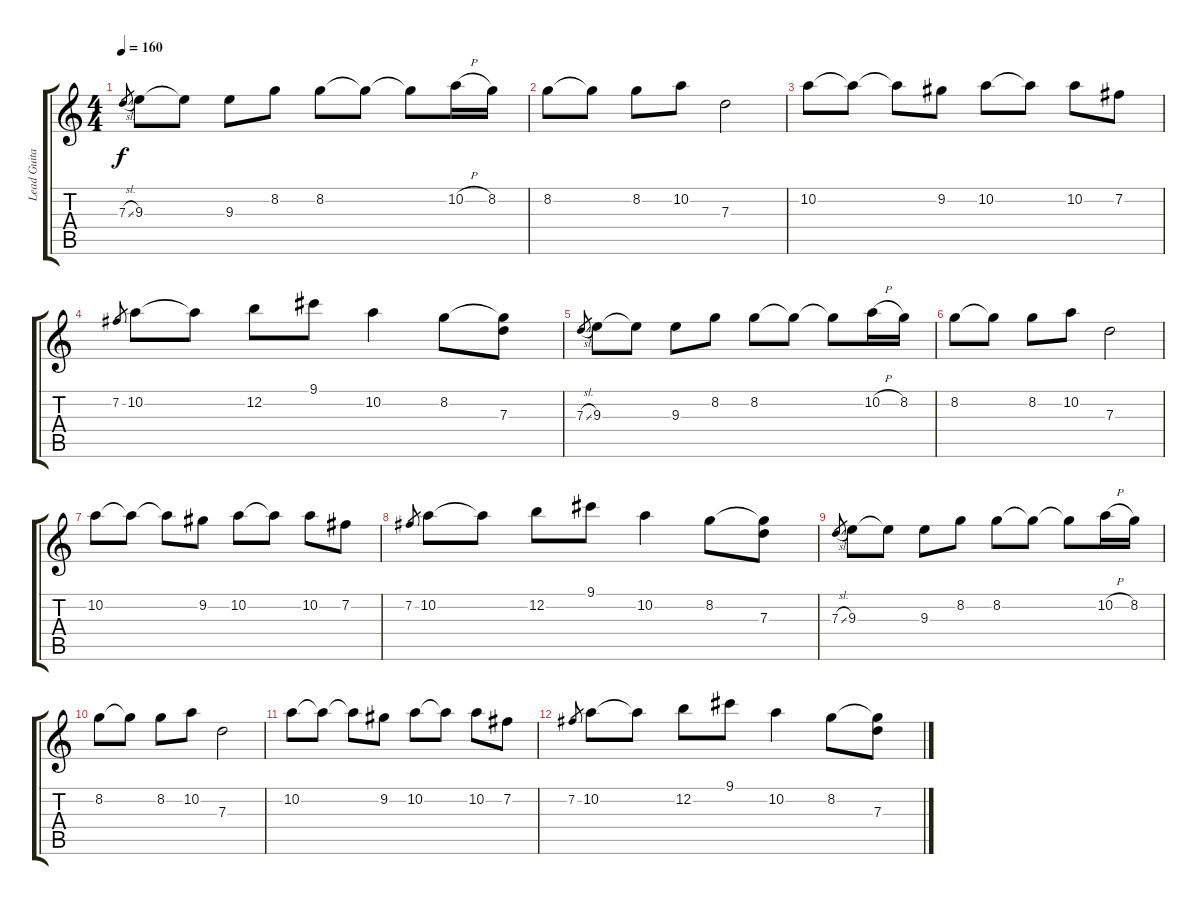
\track ("Lead Guitar" "Lead Guita") {instrument distortionguitar}
\staff {score tabs}
\tuning (E4 B3 G3 D3 A2 E2) {hide}
\ts (4 4)
\tempo 160
\clef g2
\ks c
7.3{sl}.8{gr dy f} 9.3.8{instrument distortionguitar} 9.3{t}.8 9.3.8 8.2.8 8.2.8 8.2{t}.8 8.2{t}.8 10.2{h}.16 8.2.16 |
8.2.8 8.2{t}.8 8.2.8 10.2.8 7.3.2 |
10.2.8 10.2{t}.8 10.2{t}.8 9.2.8 10.2.8 10.2{t}.8 10.2.8 7.2.8 |
7.2.8{gr} 10.2.8 10.2{t}.8 12.2.8 9.1.8 10.2.4 8.2.8 (8.2{t} 7.3).8 |
7.3{sl}.8{gr} 9.3.8{volume 8 instrument distortionguitar} 9.3{t}.8 9.3.8 8.2.8 8.2.8 8.2{t}.8 8.2{t}.8 10.2{h}.16 8.2.16 |
8.2.8 8.2{t}.8 8.2.8 10.2.8 7.3.2 |
10.2.8 10.2{t}.8 10.2{t}.8 9.2.8 10.2.8 10.2{t}.8 10.2.8 7.2.8 |
7.2.8{gr} 10.2.8 10.2{t}.8 12.2.8 9.1.8 10.2.4 8.2.8 (8.2{t} 7.3).8 |
7.3{sl}.8{gr} 9.3.8 9.3{t}.8 9.3.8 8.2.8 8.2.8 8.2{t}.8 8.2{t}.8 10.2{h}.16 8.2.16 |
8.2.8 8.2{t}.8 8.2.8 10.2.8 7.3.2 |
10.2.8 10.2{t}.8 10.2{t}.8 9.2.8 10.2.8 10.2{t}.8 10.2.8 7.2.8 |
7.2.8{gr} 10.2.8 10.2{t}.8 12.2.8 9.1.8 10.2.4 8.2.8 (8.2{t} 7.3).8
